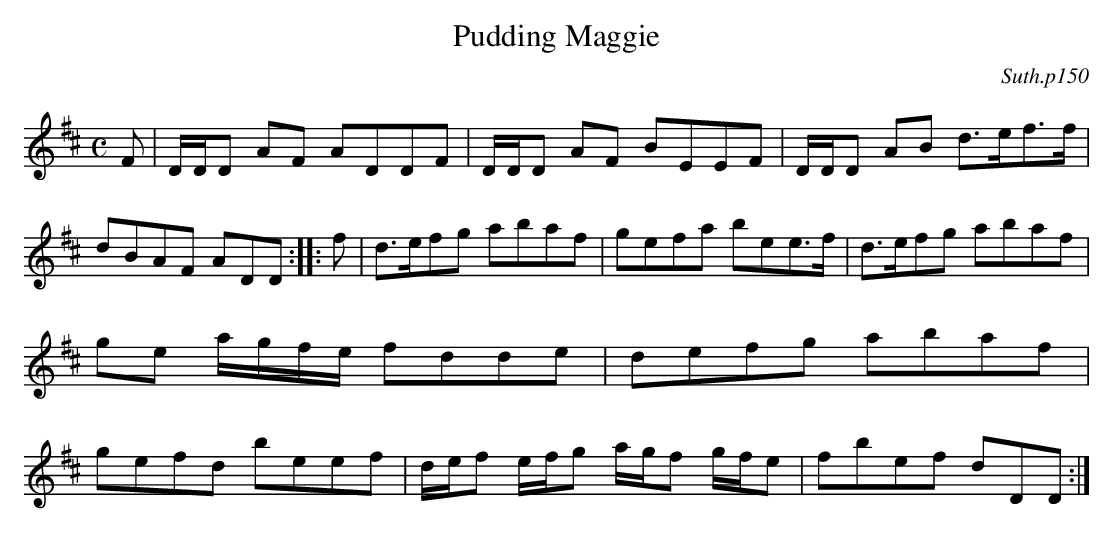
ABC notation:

X:1
T:Pudding Maggie
C:Suth.p150
M:C
L:1/8
K:D
F|D/D/D AF ADDF|D/D/D AF BEEF|D/D/D AB d>ef>f|dBAF ADD::\
f|d>efg abaf|gefa bee>f|d>efg abaf|ge a/g/f/e/ fdde|defg abaf|gefd beef|d/e/f e/f/g a/g/f g/f/e|fbef dDD:|
